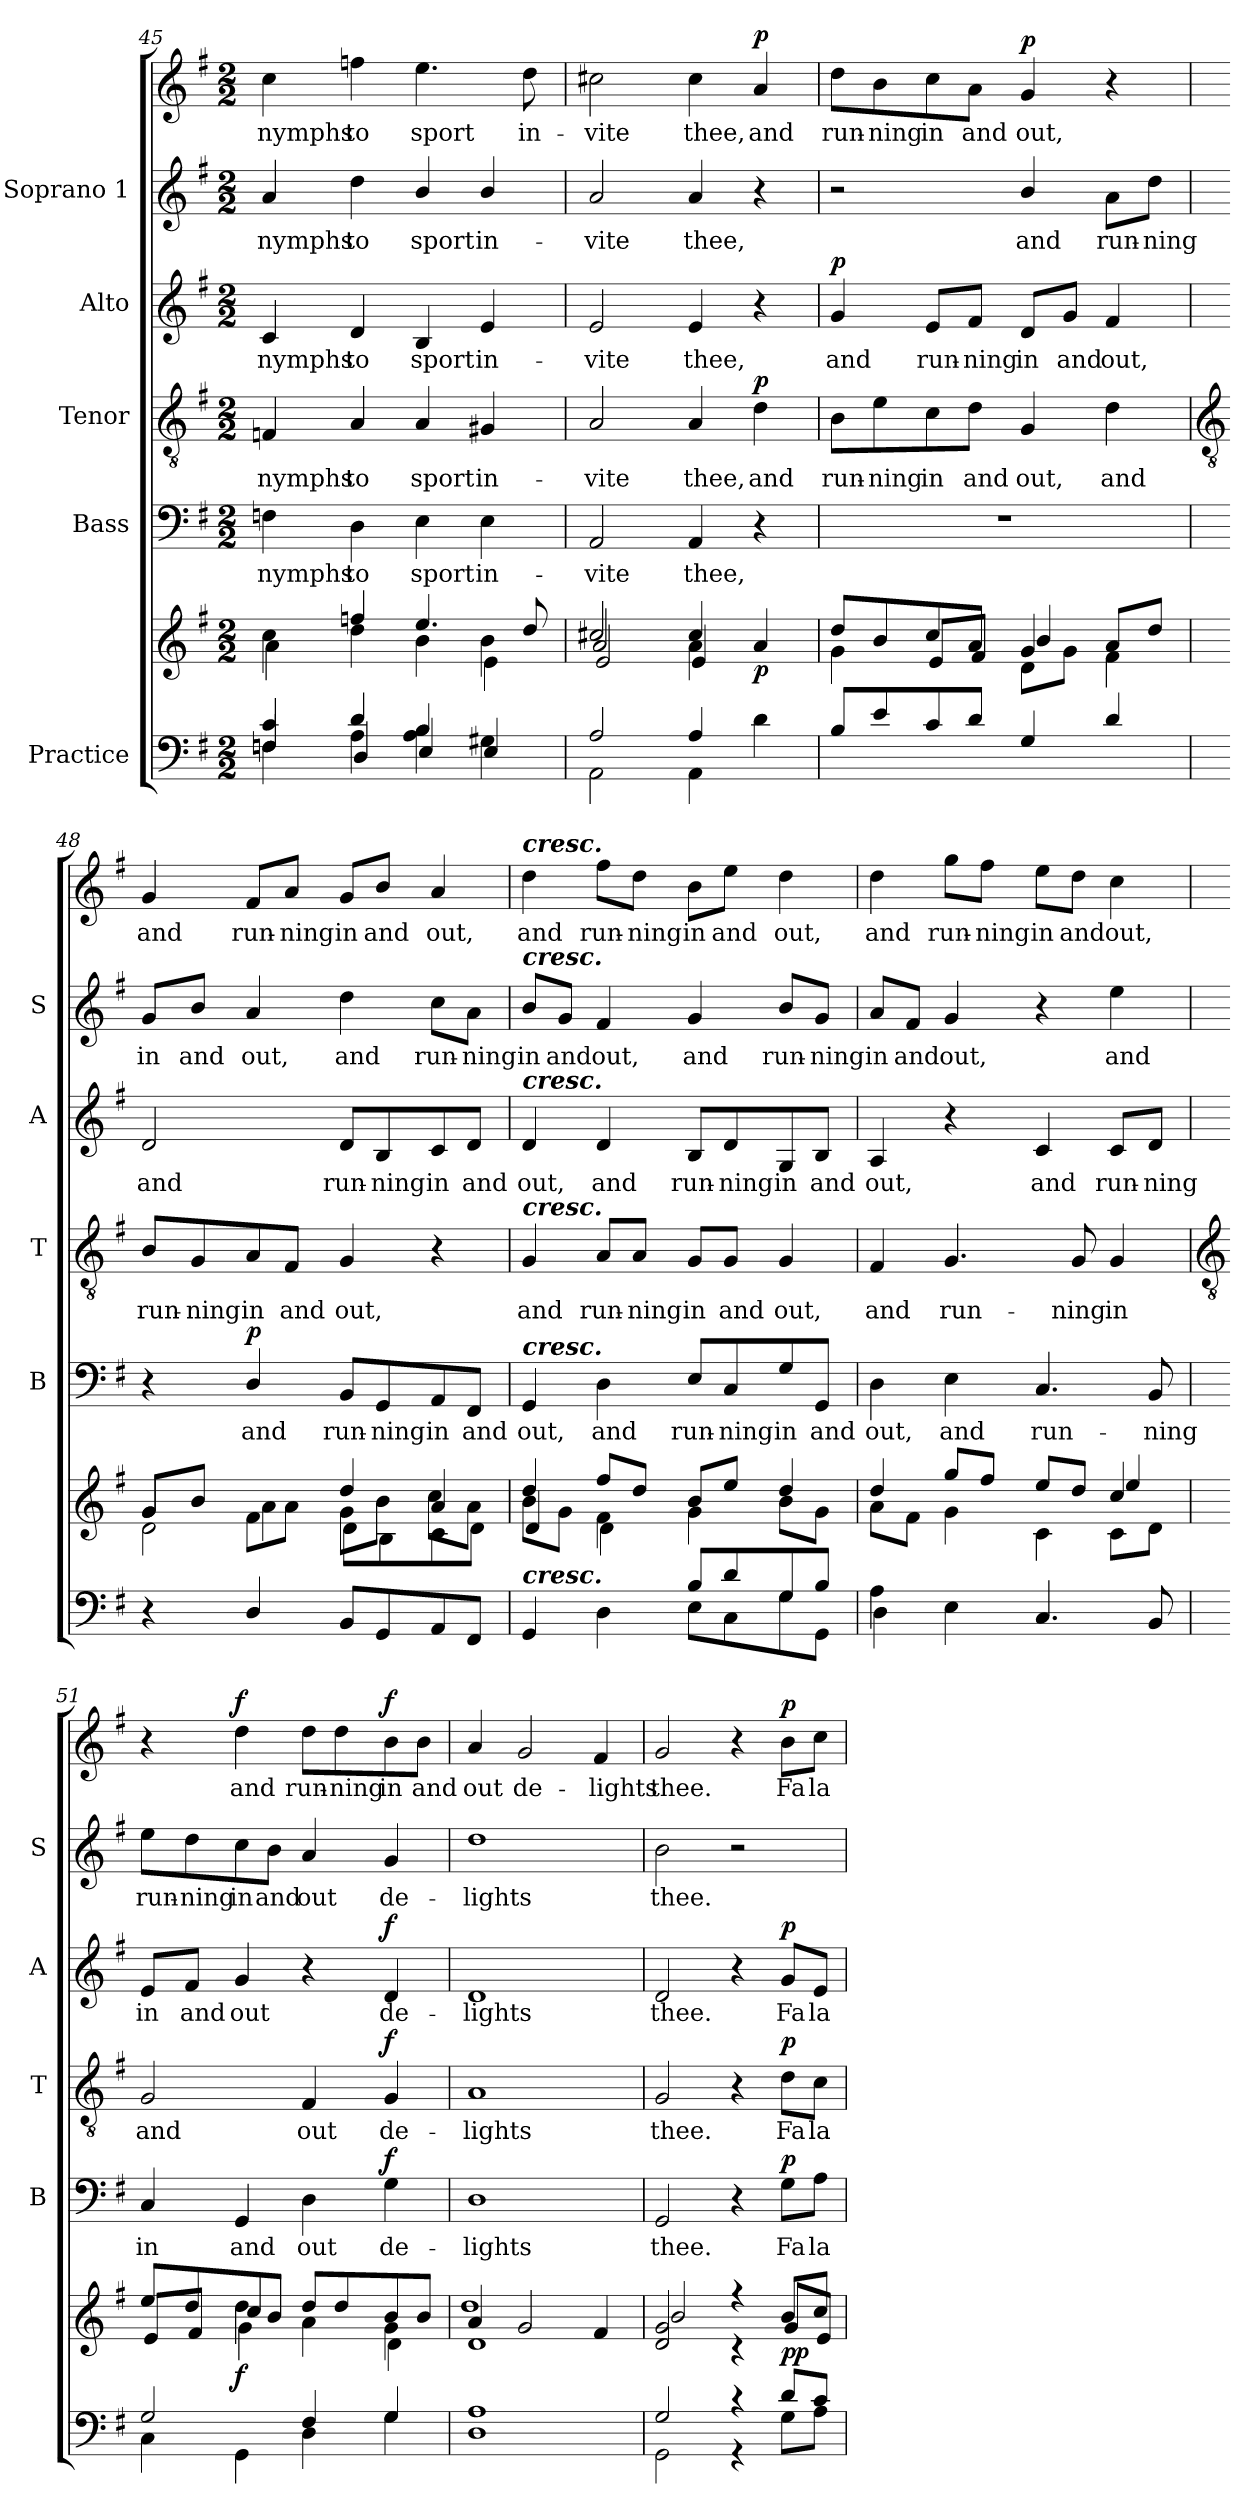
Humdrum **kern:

**kern	**kern	**dynam	**kern	**text	**dynam	**kern	**text	**dynam	**kern	**text	**dynam	**kern	**text	**kern	**text	**dynam
*part5	*part5	*part5	*part4	*part4	*part4	*part3	*part3	*part3	*part2	*part2	*part2	*part1	*part1	*part1	*part1	*part1
*staff7	*staff6	*staff6/7	*staff5	*staff5	*staff5	*staff4	*staff4	*staff4	*staff3	*staff3	*staff3	*staff2	*staff2	*staff1	*staff1	*staff1/2
*I"Practice	*	*	*I"Bass	*	*	*I"Tenor	*	*	*I"Alto	*	*	*I"Soprano 1	*	*	*	*
*	*	*	*I'B	*	*	*I'T	*	*	*I'A	*	*	*I'S	*	*	*	*
*clefF4	*clefG2	*	*clefF4	*	*	*clefGv2	*	*	*clefG2	*	*	*clefG2	*	*clefG2	*	*
*k[f#]	*k[f#]	*	*k[f#]	*	*	*k[f#]	*	*	*k[f#]	*	*	*k[f#]	*	*k[f#]	*	*
*G:	*G:	*	*G:	*	*	*G:	*	*	*G:	*	*	*G:	*	*G:	*	*
*M2/2	*M2/2	*	*M2/2	*	*	*M2/2	*	*	*M2/2	*	*	*M2/2	*	*M2/2	*	*
=45	=45	=45	=45	=45	=45	=45	=45	=45	=45	=45	=45	=45	=45	=45	=45	=45
*^	*^	*	*	*	*	*	*	*	*	*	*	*	*	*	*	*
*	*^	*	*^	*	*	*	*	*	*	*	*	*	*	*	*	*	*	*
!	!	!	!	!	!	!	!	!LO:LY:b	!	!	!LO:LY:b	!	!	!LO:LY:b	!	!	!LO:LY:b	!	!LO:LY:b	!
4c	4Fn	4Fn	4cc\	4a\	2.ryy	.	4Fn	nymphs	.	4Fn	nymphs	.	4c	nymphs	.	4a	-nymphs	4cc	nymphs	.
!	!	!	!	!	!	!	!	!LO:LY:b	!	!	!LO:LY:b	!	!	!LO:LY:b	!	!	!LO:LY:b	!	!LO:LY:b	!
4d	4A	4D	4ffn	4dd	.	.	4D	to	.	4A	to	.	4d	to	.	4dd	to	4ffn	to	.
!	!	!	!	!	!	!	!	!LO:LY:b	!	!	!LO:LY:b	!	!	!LO:LY:b	!	!	!LO:LY:b	!	!LO:LY:b	!
4B	4A 4B	4E	4.ee/	4b\	.	.	4E	sport	.	4A	sport	.	4B	sport	.	4b/	sport	4.ee	sport	.
!	!	!	!	!	!	!	!	!LO:LY:b	!	!	!LO:LY:b	!	!	!LO:LY:b	!	!	!LO:LY:b	!	!	!
4ryy	4G#X	4E	.	4b\	4e\	.	4E	in-	.	4G#X	in-	.	4e	in-	.	4b/	in-	.	.	.
!	!	!	!	!	!	!	!	!	!	!	!	!	!	!	!	!	!	!	!LO:LY:b	!
.	.	.	8dd/	.	.	.	.	.	.	.	.	.	.	.	.	.	.	8dd	in-	.
*	*v	*v	*	*	*	*	*	*	*	*	*	*	*	*	*	*	*	*	*	*
=46	=46	=46	=46	=46	=46	=46	=46	=46	=46	=46	=46	=46	=46	=46	=46	=46	=46	=46	=46
!	!	!	!	!	!	!	!LO:LY:b	!	!	!LO:LY:b	!	!	!LO:LY:b	!	!	!LO:LY:b	!	!LO:LY:b	!
2A	2AA\	2cc#X/	2a/	2e	.	2AA	-vite	.	2A	-vite	.	2e	-vite	.	2a	vite	2cc#X	-vite	.
!	!	!	!	!	!	!	!LO:LY:b	!	!	!LO:LY:b	!	!	!LO:LY:b	!	!	!LO:LY:b	!	!LO:LY:b	!
4A	4AA\	4cc#/	4a	4e	.	4AA	thee,	.	4A	thee,	.	4e	thee,	.	4a	thee,	4cc#	thee,	.
!	!	!	!	!	!LO:DY:b	!	!	!	!	!LO:LY:b	!LO:DY:b	!	!	!	!	!	!	!LO:LY:b	!LO:DY:b
4d	4ryy	4a	4ryy	4ryy	p	4r	.	.	4d	and	p	4r	.	.	4r	.	4a	and	p
=47	=47	=47	=47	=47	=47	=47	=47	=47	=47	=47	=47	=47	=47	=47	=47	=47	=47	=47	=47
!	!	!	!	!	!	!	!	!	!	!LO:LY:b	!	!	!LO:LY:b	!LO:DY:b	!	!	!	!LO:LY:b	!
8BL	1ryy	8dd/L	2ryy	4g\	.	1r	.	.	8B\L	run-	.	4g	and	p	2r	.	8dd\L	run-	.
!	!	!	!	!	!	!	!	!	!	!LO:LY:b	!	!	!	!	!	!	!	!LO:LY:b	!
8e	.	8b/	.	.	.	.	.	.	8e\	-ning	.	.	.	.	.	.	8b\	-ning	.
!	!	!	!	!	!	!	!	!	!	!LO:LY:b	!	!	!LO:LY:b	!	!	!	!	!LO:LY:b	!
8c	.	8cc/	.	8eL	.	.	.	.	8c\	in	.	8e/L	run-	.	.	.	8cc\	in	.
!	!	!	!	!	!	!	!	!	!	!LO:LY:b	!	!	!LO:LY:b	!	!	!	!	!LO:LY:b	!
8dJ	.	8a/J	.	8f#J	.	.	.	.	8d\J	and	.	8f#/J	-ning	.	.	.	8a\J	and	.
!	!	!	!	!	!	!	!	!	!	!LO:LY:b	!	!	!LO:LY:b	!	!	!LO:LY:b	!	!LO:LY:b	!LO:DY:b=2
4G	.	4g	4b/	8d\L	.	.	.	.	4G	out,	.	8d/L	in	.	4b/	and	4g	out,	p
!	!	!	!	!	!	!	!	!	!	!	!	!	!LO:LY:b	!	!	!	!	!	!
.	.	.	.	8g\J	.	.	.	.	.	.	.	8g/J	and	.	.	.	.	.	.
!	!	!	!	!	!	!	!	!	!	!LO:LY:b	!	!	!LO:LY:b	!	!	!LO:LY:b	!	!	!
4d	.	4ryy	8a/L	4f#\	.	.	.	.	4d	and	.	4f#	out,	.	8a\L	run-	4r	.	.
!	!	!	!	!	!	!	!	!	!	!	!	!	!	!	!	!LO:LY:b	!	!	!
.	.	.	8dd/J	.	.	.	.	.	.	.	.	.	.	.	8dd\J	-ning	.	.	.
*v	*v	*	*	*	*	*	*	*	*	*	*	*	*	*	*	*	*	*	*
!!LO:LB:g=z
=48	=48	=48	=48	=48	=48	=48	=48	=48	=48	=48	=48	=48	=48	=48	=48	=48	=48	=48
*	*	*	*	*	*	*	*	*clefGv2	*	*	*	*	*	*	*	*	*	*
!	!	!	!	!	!	!	!	!	!LO:LY:b	!	!	!LO:LY:b	!	!	!LO:LY:b	!	!LO:LY:b	!
4r	4g	8gL	2d\	.	4r	.	.	8B/L	run-	.	2d	and	.	8g/L	in	4g	and	.
!	!	!	!	!	!	!	!	!	!LO:LY:b	!	!	!	!	!	!LO:LY:b	!	!	!
.	.	8b/J	.	.	.	.	.	8G/	-ning	.	.	.	.	8b/J	and	.	.	.
!	!	!	!	!	!	!LO:LY:b	!LO:DY:b	!	!LO:LY:b	!	!	!	!	!	!LO:LY:b	!	!LO:LY:b	!
4D/	8f#\L	4a	.	.	4D/	and	p	8A/	in	.	.	.	.	4a	out,	8f#/L	run-	.
!	!	!	!	!	!	!	!	!	!LO:LY:b	!	!	!	!	!	!	!	!LO:LY:b	!
.	8a\J	.	.	.	.	.	.	8F#/J	and	.	.	.	.	.	.	8a/J	-ning	.
!	!	!	!	!	!	!LO:LY:b	!	!	!LO:LY:b	!	!	!LO:LY:b	!	!	!LO:LY:b	!	!LO:LY:b	!
8BBL	8g\L	4dd/	8d\L	.	8BB/L	run-	.	4G	out,	.	8d/L	run-	.	4dd	and	8g/L	in	.
!	!	!	!	!	!	!LO:LY:b	!	!	!	!	!	!LO:LY:b	!	!	!	!	!LO:LY:b	!
8GG	8b\J	.	8B\	.	8GG/	-ning	.	.	.	.	8B/	-ning	.	.	.	8b/J	and	.
!	!	!	!	!	!	!LO:LY:b	!	!	!	!	!	!LO:LY:b	!	!	!LO:LY:b	!	!LO:LY:b	!
8AA	4a	8ccL	8c\	.	8AA/	in	.	4r	.	.	8c/	in	.	8cc\L	run-	4a	out,	.
!	!	!	!	!	!	!LO:LY:b	!	!	!	!	!	!LO:LY:b	!	!	!LO:LY:b	!	!	!
8FF#J	.	8aJ	8d\J	.	8FF#/J	and	.	.	.	.	8d/J	and	.	8a\J	-ning	.	.	.
=49	=49	=49	=49	=49	=49	=49	=49	=49	=49	=49	=49	=49	=49	=49	=49	=49	=49	=49
*^	*	*	*	*	*	*	*	*	*	*	*	*	*	*	*	*	*	*
!	!	!	!	!	!	!	!	!	!	!	!	!	!	!	!	!	!LO:TX:a:Bi:t=cresc.	!	!
!	!	!	!	!	!	!	!	!	!	!	!	!	!	!	!LO:TX:a:Bi:t=cresc.	!	!	!	!
!	!	!	!	!	!	!	!	!	!	!	!	!LO:TX:a:Bi:t=cresc.	!	!	!	!	!	!	!
!	!	!	!	!	!	!	!	!	!LO:TX:a:Bi:t=cresc.	!	!	!	!	!	!	!	!	!	!
!	!	!	!	!	!	!LO:TX:a:Bi:t=cresc.	!	!	!	!	!	!	!	!	!	!	!	!	!
!LO:TX:a:Bi:t=cresc.	!	!	!	!	!	!	!	!	!	!	!	!	!	!	!	!	!	!	!
!	!	!	!	!	!	!	!LO:LY:b	!	!	!LO:LY:b	!	!	!LO:LY:b	!	!	!LO:LY:b	!	!LO:LY:b	!
2ryy	4GG	4dd/	8b\L	4d	.	4GG	out,	.	4G	and	.	4d	out,	.	8b/L	in	4dd	and	.
!	!	!	!	!	!	!	!	!	!	!	!	!	!	!	!	!LO:LY:b	!	!	!
.	.	.	8g\J	.	.	.	.	.	.	.	.	.	.	.	8g/J	and	.	.	.
!	!	!	!	!	!	!	!LO:LY:b	!	!	!LO:LY:b	!	!	!LO:LY:b	!	!	!LO:LY:b	!	!LO:LY:b	!
.	4D	8ff#/L	4f#\	4d\	.	4D	and	.	8A/L	run-	.	4d	and	.	4f#	out,	8ff#\L	run-	.
!	!	!	!	!	!	!	!	!	!	!LO:LY:b	!	!	!	!	!	!	!	!LO:LY:b	!
.	.	8dd/J	.	.	.	.	.	.	8A/J	-ning	.	.	.	.	.	.	8dd\J	-ning	.
!	!	!	!	!	!	!	!LO:LY:b	!	!	!LO:LY:b	!	!	!LO:LY:b	!	!	!LO:LY:b	!	!LO:LY:b	!
8BL	8E\L	8b/L	4g\	2ryy	.	8E/L	run-	.	8G/L	in	.	8B/L	run-	.	4g	and	8b\L	in	.
!	!	!	!	!	!	!	!LO:LY:b	!	!	!LO:LY:b	!	!	!LO:LY:b	!	!	!	!	!LO:LY:b	!
8d	8C\	8ee/J	.	.	.	8C/	-ning	.	8G/J	and	.	8d/	-ning	.	.	.	8ee\J	and	.
!	!	!	!	!	!	!	!LO:LY:b	!	!	!LO:LY:b	!	!	!LO:LY:b	!	!	!LO:LY:b	!	!LO:LY:b	!
8G	8G\	4dd/	8b\L	.	.	8G/	in	.	4G	out,	.	8G/	in	.	8b/L	run-	4dd	out,	.
!	!	!	!	!	!	!	!LO:LY:b	!	!	!	!	!	!LO:LY:b	!	!	!LO:LY:b	!	!	!
8BJ	8GG\J	.	8g\J	.	.	8GG/J	and	.	.	.	.	8B/J	and	.	8g/J	-ning	.	.	.
=50	=50	=50	=50	=50	=50	=50	=50	=50	=50	=50	=50	=50	=50	=50	=50	=50	=50	=50	=50
!	!	!	!	!	!	!	!LO:LY:b	!	!	!LO:LY:b	!	!	!LO:LY:b	!	!	!LO:LY:b	!	!LO:LY:b	!
4A\	4D	4dd/	8a\L	4ryy	.	4D	out,	.	4F#	and	.	4A	out,	.	8a/L	in	4dd	and	.
!	!	!	!	!	!	!	!	!	!	!	!	!	!	!	!	!LO:LY:b	!	!	!
.	.	.	8f#\J	.	.	.	.	.	.	.	.	.	.	.	8f#/J	and	.	.	.
!	!	!	!	!	!	!	!LO:LY:b	!	!	!LO:LY:b	!	!	!	!	!	!LO:LY:b	!	!LO:LY:b	!
2.ryy	4E	8gg/L	4g\	4ryy	.	4E	and	.	4.G	run-	.	4r	.	.	4g	out,	8gg\L	run-	.
!	!	!	!	!	!	!	!	!	!	!	!	!	!	!	!	!	!	!LO:LY:b	!
.	.	8ff#/J	.	.	.	.	.	.	.	.	.	.	.	.	.	.	8ff#\J	-ning	.
!	!	!	!	!	!	!	!LO:LY:b	!	!	!	!	!	!LO:LY:b	!	!	!	!	!LO:LY:b	!
.	4.C	8ee/L	4ryy	4c\	.	4.C	run-	.	.	.	.	4c	and	.	4r	.	8ee\L	in	.
!	!	!	!	!	!	!	!	!	!	!LO:LY:b	!	!	!	!	!	!	!	!LO:LY:b	!
.	.	8dd/J	.	.	.	.	.	.	8G	-ning	.	.	.	.	.	.	8dd\J	and	.
!	!	!	!	!	!	!	!	!	!	!LO:LY:b	!	!	!LO:LY:b	!	!	!LO:LY:b	!	!LO:LY:b	!
.	.	4cc/	4ee/	8c\L	.	.	.	.	4G	in	.	8c/L	run-	.	4ee	and	4cc	out,	.
!	!	!	!	!	!	!	!LO:LY:b	!	!	!	!	!	!LO:LY:b	!	!	!	!	!	!
.	8BB	.	.	8d\J	.	8BB	-ning	.	.	.	.	8d/J	-ning	.	.	.	.	.	.
!!LO:LB:g=z
=51	=51	=51	=51	=51	=51	=51	=51	=51	=51	=51	=51	=51	=51	=51	=51	=51	=51	=51	=51
*	*	*	*	*	*	*	*	*	*clefGv2	*	*	*	*	*	*	*	*	*	*
!	!	!	!	!	!	!	!LO:LY:b	!	!	!LO:LY:b	!	!	!LO:LY:b	!	!	!LO:LY:b	!	!	!
2G/	4C\	4ryy	8ee/L	8eL	.	4C	in	.	2G	and	.	8e/L	in	.	8ee\L	run-	4r	.	.
!	!	!	!	!	!	!	!	!	!	!	!	!	!LO:LY:b	!	!	!LO:LY:b	!	!	!
.	.	.	8dd/	8f#J	.	.	.	.	.	.	.	8f#/J	and	.	8dd\	-ning	.	.	.
!	!	!	!	!	!LO:DY:b	!	!LO:LY:b	!	!	!	!	!	!LO:LY:b	!	!	!LO:LY:b	!	!LO:LY:b	!LO:DY:b
.	4GG\	4dd\	8cc/	4g\	f	4GG	and	.	.	.	.	4g	out	.	8cc\	in	4dd	and	f
!	!	!	!	!	!	!	!	!	!	!	!	!	!	!	!	!LO:LY:b	!	!	!
.	.	.	8b/J	.	.	.	.	.	.	.	.	.	.	.	8b\J	and	.	.	.
!	!	!	!	!	!	!	!LO:LY:b	!	!	!LO:LY:b	!	!	!	!	!	!LO:LY:b	!	!LO:LY:b	!
4F#	4D	8dd/L	4a\	4ryy	.	4D	out	.	4F#	out	.	4r	.	.	4a	out	8dd\L	run-	.
!	!	!	!	!	!	!	!	!	!	!	!	!	!	!	!	!	!	!LO:LY:b	!
.	.	8dd/	.	.	.	.	.	.	.	.	.	.	.	.	.	.	8dd\	-ning	.
!	!	!	!	!	!	!	!LO:LY:b	!LO:DY:b	!	!LO:LY:b	!LO:DY:b	!	!LO:LY:b	!LO:DY:b	!	!LO:LY:b	!	!LO:LY:b	!LO:DY:b=2
4G	4G	8b/	4g\	4d\	.	4G	de-	f	4G	de-	f	4d	de-	f	4g	de-	8b\	in	f
!	!	!	!	!	!	!	!	!	!	!	!	!	!	!	!	!	!	!LO:LY:b	!
.	.	8b/J	.	.	.	.	.	.	.	.	.	.	.	.	.	.	8b\J	and	.
=52	=52	=52	=52	=52	=52	=52	=52	=52	=52	=52	=52	=52	=52	=52	=52	=52	=52	=52	=52
!	!	!	!	!	!	!	!LO:LY:b	!	!	!LO:LY:b	!	!	!LO:LY:b	!	!	!LO:LY:b	!	!LO:LY:b	!
1A	1D	4a/	1dd/	1d	.	1D	-lights	.	1A	-lights	.	1d	-lights	.	1dd	lights	4a	-out	.
!	!	!	!	!	!	!	!	!	!	!	!	!	!	!	!	!	!	!LO:LY:b	!
.	.	2g/	.	.	.	.	.	.	.	.	.	.	.	.	.	.	2g	de-	.
!	!	!	!	!	!	!	!	!	!	!	!	!	!	!	!	!	!	!LO:LY:b	!
.	.	4f#/	.	.	.	.	.	.	.	.	.	.	.	.	.	.	4f#	-lights	.
=53	=53	=53	=53	=53	=53	=53	=53	=53	=53	=53	=53	=53	=53	=53	=53	=53	=53	=53	=53
!	!	!	!	!	!	!	!LO:LY:b	!	!	!LO:LY:b	!	!	!LO:LY:b	!	!	!LO:LY:b	!	!LO:LY:b	!
2G	2GG\	2g/	2b/	2d	.	2GG	thee.	.	2G	thee.	.	2d	thee.	.	2b	thee.	2g	thee.	.
4r	4r	4r	2ryy	4r	.	4r	.	.	4r	.	.	4r	.	.	2r	.	4r	.	.
!	!	!	!	!	!LO:DY:b	!	!LO:LY:b	!	!	!LO:LY:b	!	!	!LO:LY:b	!	!	!	!	!LO:LY:b	!
!	!	!	!	!	!LO:DY:n=1:b	!	!	!LO:DY:b	!	!	!LO:DY:b	!	!	!LO:DY:b	!	!	!	!	!LO:DY:b
8dL	8GL	8b/L	.	8gL	p p	8G\L	Fa	p	8d\L	Fa	p	8g/L	Fa	p	.	.	8b\L	Fa	p
!	!	!	!	!	!	!	!LO:LY:b	!	!	!LO:LY:b	!	!	!LO:LY:b	!	!	!	!	!LO:LY:b	!
8cJ	8AJ	8cc/J	.	8eJ	.	8A\J	la	.	8c\J	la	.	8e/J	la	.	.	.	8cc\J	la	.
*v	*v	*	*	*	*	*	*	*	*	*	*	*	*	*	*	*	*	*	*
*	*v	*v	*v	*	*	*	*	*	*	*	*	*	*	*	*	*	*	*
=	=	=	=	=	=	=	=	=	=	=	=	=	=	=	=	=
*-	*-	*-	*-	*-	*-	*-	*-	*-	*-	*-	*-	*-	*-	*-	*-	*-
